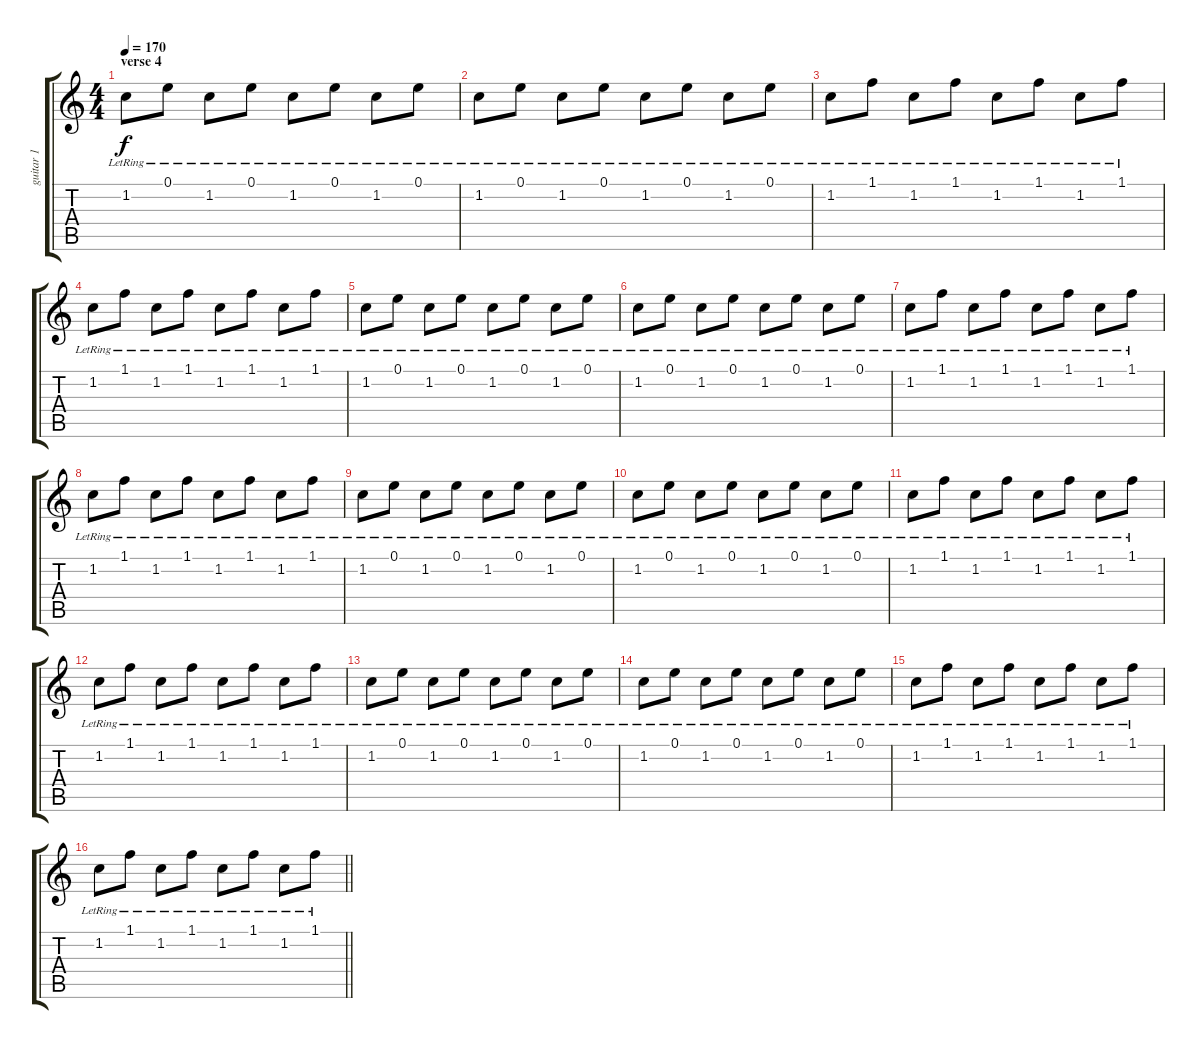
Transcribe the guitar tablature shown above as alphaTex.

\track ("guitar 1" "guitar 1") {instrument acousticguitarnylon}
\staff {score tabs}
\tuning (E4 B3 G3 D3 A2 E2) {hide}
\ts (4 4)
\section ("" "verse 4")
\tempo 170
\clef g2
\ks c
1.2{lr}.8{dy f} 0.1{lr}.8 1.2{lr}.8 0.1{lr}.8 1.2{lr}.8 0.1{lr}.8 1.2{lr}.8 0.1{lr}.8 |
1.2{lr}.8 0.1{lr}.8 1.2{lr}.8 0.1{lr}.8 1.2{lr}.8 0.1{lr}.8 1.2{lr}.8 0.1{lr}.8 |
1.2{lr}.8 1.1{lr}.8 1.2{lr}.8 1.1{lr}.8 1.2{lr}.8 1.1{lr}.8 1.2{lr}.8 1.1{lr}.8 |
1.2{lr}.8 1.1{lr}.8 1.2{lr}.8 1.1{lr}.8 1.2{lr}.8 1.1{lr}.8 1.2{lr}.8 1.1{lr}.8 |
1.2{lr}.8 0.1{lr}.8 1.2{lr}.8 0.1{lr}.8 1.2{lr}.8 0.1{lr}.8 1.2{lr}.8 0.1{lr}.8 |
1.2{lr}.8 0.1{lr}.8 1.2{lr}.8 0.1{lr}.8 1.2{lr}.8 0.1{lr}.8 1.2{lr}.8 0.1{lr}.8 |
1.2{lr}.8 1.1{lr}.8 1.2{lr}.8 1.1{lr}.8 1.2{lr}.8 1.1{lr}.8 1.2{lr}.8 1.1{lr}.8 |
1.2{lr}.8 1.1{lr}.8 1.2{lr}.8 1.1{lr}.8 1.2{lr}.8 1.1{lr}.8 1.2{lr}.8 1.1{lr}.8 |
1.2{lr}.8 0.1{lr}.8 1.2{lr}.8 0.1{lr}.8 1.2{lr}.8 0.1{lr}.8 1.2{lr}.8 0.1{lr}.8 |
1.2{lr}.8 0.1{lr}.8 1.2{lr}.8 0.1{lr}.8 1.2{lr}.8 0.1{lr}.8 1.2{lr}.8 0.1{lr}.8 |
1.2{lr}.8 1.1{lr}.8 1.2{lr}.8 1.1{lr}.8 1.2{lr}.8 1.1{lr}.8 1.2{lr}.8 1.1{lr}.8 |
1.2{lr}.8 1.1{lr}.8 1.2{lr}.8 1.1{lr}.8 1.2{lr}.8 1.1{lr}.8 1.2{lr}.8 1.1{lr}.8 |
1.2{lr}.8 0.1{lr}.8 1.2{lr}.8 0.1{lr}.8 1.2{lr}.8 0.1{lr}.8 1.2{lr}.8 0.1{lr}.8 |
1.2{lr}.8 0.1{lr}.8 1.2{lr}.8 0.1{lr}.8 1.2{lr}.8 0.1{lr}.8 1.2{lr}.8 0.1{lr}.8 |
1.2{lr}.8 1.1{lr}.8 1.2{lr}.8 1.1{lr}.8 1.2{lr}.8 1.1{lr}.8 1.2{lr}.8 1.1{lr}.8 |
\barLineRight lightlight
1.2{lr}.8 1.1{lr}.8 1.2{lr}.8 1.1{lr}.8 1.2{lr}.8 1.1{lr}.8 1.2{lr}.8 1.1{lr}.8
